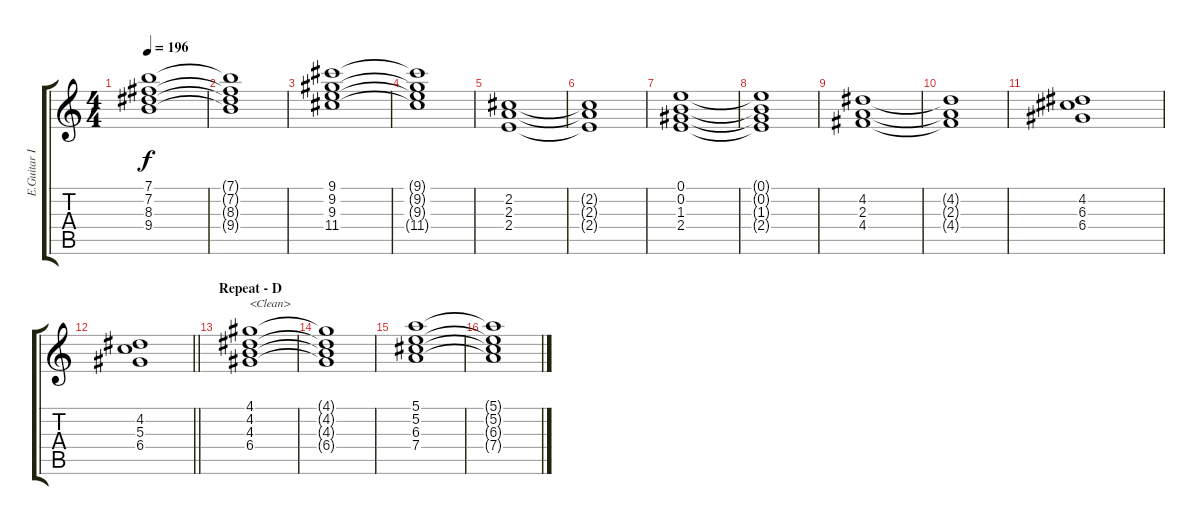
\track ("E.Guitar II" "E.Guitar I") {instrument distortionguitar}
\staff {score tabs}
\tuning (E4 B3 G3 D3 A2 E2) {hide}
\ts (4 4)
\tempo 196
\clef g2
\ks c
(7.1 7.2 8.3 9.4).1{dy f} |
(7.1{t} 7.2{t} 8.3{t} 9.4{t}).1 |
(9.1 9.2 9.3 11.4).1 |
(9.1{t} 9.2{t} 9.3{t} 11.4{t}).1 |
(2.2 2.3 2.4).1 |
(2.2{t} 2.3{t} 2.4{t}).1 |
(0.1 0.2 1.3 2.4).1 |
(0.1{t} 0.2{t} 1.3{t} 2.4{t}).1 |
(4.2 2.3 4.4).1 |
(4.2{t} 2.3{t} 4.4{t}).1 |
(4.2 6.3 6.4).1 |
\barLineRight lightlight
(4.2 5.3 6.4).1 |
\section ("" "Repeat - D")
(4.1 4.2 4.3 6.4).1{txt "<Clean>" instrument electricguitarclean} |
(4.1{t} 4.2{t} 4.3{t} 6.4{t}).1 |
(5.1 5.2 6.3 7.4).1 |
(5.1{t} 5.2{t} 6.3{t} 7.4{t}).1
